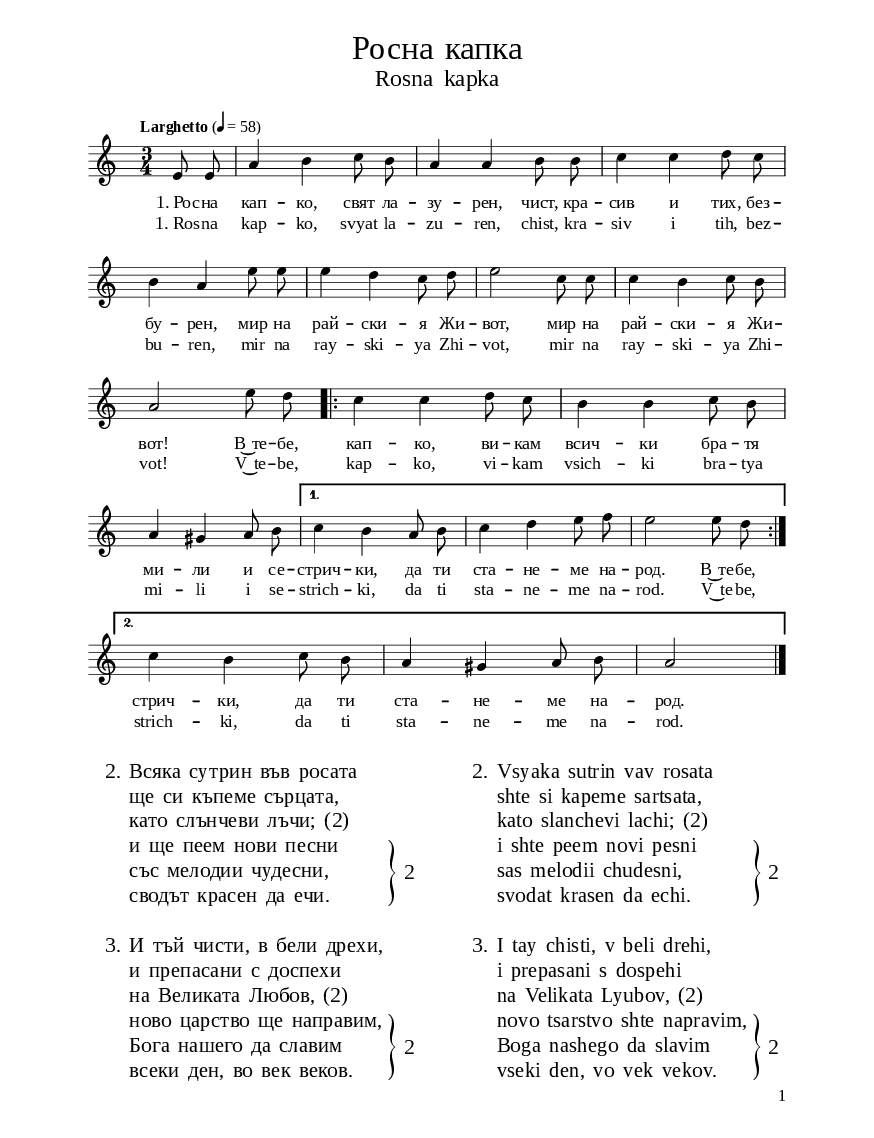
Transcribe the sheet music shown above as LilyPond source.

\version "2.22.0"

\paper {
  #(set-paper-size "a5")
}

"rightBraces046" = \markup {
  \column {
    % repeat braces
    \translate #'(0 . -9.2 )
    \right-brace #32

    \translate #'(0 . -13.6 )
    \right-brace #32
  }
  \column {
    % repeat numbers
    \translate #'(0 . -9.8 )
    2

    \translate #'(0 . -16.8 )
    2
  }
}

\bookpart {
  \paper {
    print-all-headers = ##t
    print-page-number = ##t
    print-first-page-number = ##t

    % put page numbers on the bottom
    oddHeaderMarkup = \markup ""
    evenHeaderMarkup = \markup ""
    oddFooterMarkup = \markup
    \fill-line {
      ""
      \on-the-fly #print-page-number-check-first \fromproperty #'page:page-number-string
    }
    evenFooterMarkup = \markup
    \fill-line {
      \on-the-fly #print-page-number-check-first \fromproperty #'page:page-number-string
      ""
    }

    left-margin = 1.5\cm
    right-margin = 1.5\cm
    top-margin = 1.6\cm
    bottom-margin = 1.2\cm
    ragged-bottom = ##t % do not spread the staves to fill the whole vertical space

    % change lyrics and titles font (affects notes also)
    fonts =
    #(make-pango-font-tree
      "Times New Roman"
      "DejaVu Sans"
      "DejaVu Sans Mono"
      (/ (* staff-height pt) 3.6))

    % change distance between staves
    system-system-spacing =
    #'((basic-distance . 12)
       (minimum-distance . 6)
       (padding . 1)
       (stretchability . 12))
  }

  \header {
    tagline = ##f
  }

  \score{
    \layout {
      indent = 0.0\cm % remove first line indentation
      % ragged-last = ##t % do not spread last line to fill the whole space
      \context {
        \Score
        \omit BarNumber %remove bar numbers
      } % context

      \context {
        % change staff size
        \Staff
        fontSize = #+0 % affects notes size only
        \override StaffSymbol #'staff-space = #(magstep -3)
        \override StaffSymbol #'thickness = #0.5
        \override BarLine #'hair-thickness = #1
        %\override StaffSymbol #'ledger-line-thickness = #'(0 . 0)
      }

      \context {
        % adjust space between staff and lyrics and between the two lyric lines
        \Lyrics
        \override VerticalAxisGroup.nonstaff-relatedstaff-spacing = #'(
                                                                        (basic-distance . 4.5)
                                                                        (padding . 1)
                                                                        )
        \override VerticalAxisGroup.nonstaff-nonstaff-spacing = #'((minimum-distance . 2))
      }
    } % layout

    \new Voice \absolute  {
      \clef treble
      \key a \minor
      \time 3/4
      % \tempo "Larghetto" 4 = 58
      \tempo \markup {
        % make tempo note smaller
        \concat {
          "Larghetto " \normal-text { "(" }
          \teeny \general-align #Y #DOWN \note {4} #0.8
          \normal-text { " = 58)" }
        }
      }
      \partial 4
      \autoBeamOff

      e'8 e' a'4 b' c''8 b' |  a'4 a' b'8 b' | c''4 c'' d''8 c'' \break | % 5

      b'4 a' e''8 e'' | e''4 d'' c''8 d'' | e''2 c''8 c'' | c''4 b' c''8 b' \break |

      a'2 e''8 d'' \repeat volta 2 {
        | c''4 c'' d''8 c'' |  b'4 b' c''8 b' \break |

        a'4 gis' a'8 b' |
      }  \alternative {
        { c''4 b' a'8 b' | c''4 d'' e''8 f'' | e''2 e''8 d''  \break |  }

        { c''4 b' c''8 b'8 | a'4 gis'4 a'8 b'8 | a'2 \bar "|." }
      }
    }

    \addlyrics {
      "1. Рос" -- на кап -- ко, свят ла -- зу -- рен, чист, кра -- сив и тих, без --
      бу -- рен, мир на рай -- ски -- я Жи -- вот, мир на рай -- ски -- я Жи --
      вот! В~те -- бе, кап -- ко, ви -- кам всич -- ки бра -- тя
      ми -- ли и се -- стрич -- ки, да ти ста -- не -- ме на -- род. В~те -- бе,
      стрич -- ки, да ти ста -- не -- ме на -- род.
    }

    \addlyrics {
      "1. Ros" -- na kap -- ko, svyat la -- zu -- ren, chist, kra -- siv i tih, bez --
      bu -- ren, mir na ray -- ski -- ya Zhi -- vot, mir na ray -- ski -- ya Zhi --
      vot! V~te -- be, kap -- ko, vi -- kam vsich -- ki bra -- tya
      mi -- li i se -- strich -- ki, da ti sta -- ne -- me na -- rod. V~te -- be,
      strich -- ki, da ti sta -- ne -- me na -- rod.
    }

    \header {
      title = \markup \column \normal-text \fontsize #2.5 {
        \center-align
        \line { Росна капка }
        \vspace #-0.6
        \center-align
        \line \fontsize #-3 { Rosna kapka }
        \vspace #-0.8
        \center-align
        \line \fontsize #-3 { " " }
      }
    }

    \midi{}

  } % score

  \markup \fontsize #+2.5 {
    \hspace #1
    \vspace #1
    \override #'(baseline-skip . 2.4) % affects space between column lines
    \column {
      \line { 2. Всяка сутрин във росата }
      \line {   "   " ще си къпеме сърцата, }

      \line {   "   " като слънчеви лъчи; (2)}

      \line {   "   " и ще пеем нови песни}

      \line {   "   " със мелодии чудесни,}

      \line {   "   " сводът красен да ечи.}

      \line{" "}

      \line {   3.  И тъй чисти, в бели дрехи,}

      \line {   "   " и препасани с доспехи}

      \line {   "   " на Великата Любов, (2)}

      \line {   "   " ново царство ще направим,}

      \line {   "   " Бога нашего да славим}

      \line {   "   " всеки ден, во век веков.}

    }
    \"rightBraces046"

    \hspace #5
    \override #'(baseline-skip . 2.4)
    \column {
      \line { 2. Vsyaka sutrin vav rosata }
      \line {   "   " shte si kapeme sartsata, }

      \line {   "   " kato slanchevi lachi; (2)}

      \line {   "   " i shte peem novi pesni}

      \line {   "   " sas melodii chudesni,}

      \line {   "   " svodat krasen da echi.}

      \line{" "}

      \line {   3.  I tay chisti, v beli drehi,}

      \line {   "   " i prepasani s dospehi}

      \line {   "   " na Velikata Lyubov, (2)}

      \line {   "   " novo tsarstvo shte napravim,}

      \line {   "   " Boga nashego da slavim}

      \line {   "   " vseki den, vo vek vekov.}

    } %column
    \"rightBraces046"
  } % markup

  \pageBreak

  % include foreign translation(s) of the song
  \version "2.22.0"

\markup \fill-line { \fontsize #6 "Tautropfen" }
\markup \null
\markup \null
\markup \fontsize #+2.5 {
  \hspace #10
  \override #'(baseline-skip . 2)
  \column {
    \line { "   " }


    \line { 1. Tautropfen, azurblaue Welt,}

    \line { "   "rein, schön, still und sturmfrei,}

    \line { "   "Frieden des paradiesischen Lebens, (2)}

    \line { "   "in dir, Tropfen, rufe ich alle lieben Brüder und Schwestern, }

    \line { "   "damit wir dein Volk werden.}
    \line { "   " }

    \line { 2. Jeden Morgen werden wir unsere Herzen}

    \line { "   "im Tau baden}

    \line { "   "wie die Sonnenstrahlen,}

    \line { "   "und wir werden neue Lieder singen,}

    \line { "   "mit wunderbaren Melodien,}

    \line { "   "auf dass das rote Himmelsgewölbe erklinge.}
    \line { "   " }

    \line { 3. Und so  – rein, in weißen Kleidern}

    \line { "   "und umgürtet mit der Rüstung der großen Liebe }

    \line { "   "werden wir ein neues Reich errichten:}

    \line { "   "auf dass wir unseren Gott verherrlichen, }

    \line { "   "jeden Tag, auf ewig.}




  }

}


} % bookpart
